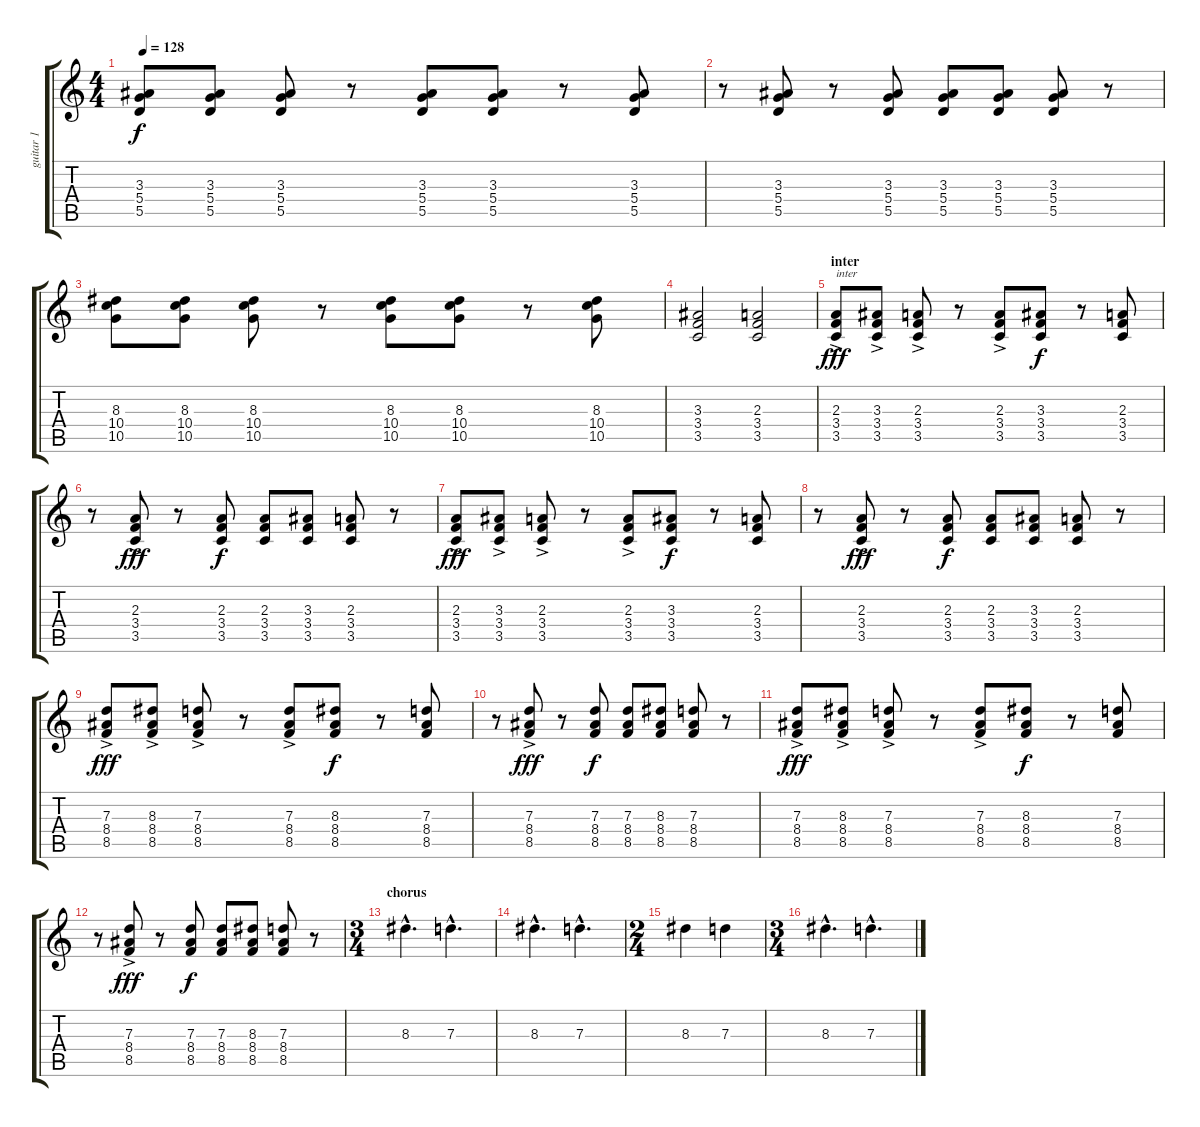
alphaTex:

\track ("guitar 1" "guitar 1") {instrument distortionguitar}
\staff {score tabs}
\tuning (E4 B3 G3 D3 A2 E2) {hide}
\ts (4 4)
\tempo 128
\clef g2
\ks c
(3.3 5.4 5.5).8{dy f} (3.3 5.4 5.5).8 (3.3 5.4 5.5).8 r.8 (3.3 5.4 5.5).8 (3.3 5.4 5.5).8 r.8 (3.3 5.4 5.5).8 |
r.8 (3.3 5.4 5.5).8 r.8 (3.3 5.4 5.5).8 (3.3 5.4 5.5).8 (3.3 5.4 5.5).8 (3.3 5.4 5.5).8 r.8 |
(8.3 10.4 10.5).8 (8.3 10.4 10.5).8 (8.3 10.4 10.5).8 r.8 (8.3 10.4 10.5).8 (8.3 10.4 10.5).8 r.8 (8.3 10.4 10.5).8 |
(3.3 3.4 3.5).2 (2.3 3.4 3.5).2 |
\section ("" "inter")
(2.3{ac} 3.4 3.5).8{txt "inter" dy fff} (3.3{ac} 3.4 3.5).8 (2.3{ac} 3.4 3.5).8 r.8 (2.3{ac} 3.4 3.5).8 (3.3 3.4 3.5).8{dy f} r.8 (2.3 3.4 3.5).8 |
r.8 (2.3{ac} 3.4 3.5).8{dy fff} r.8 (2.3 3.4 3.5).8{dy f} (2.3 3.4 3.5).8 (3.3 3.4 3.5).8 (2.3 3.4 3.5).8 r.8 |
(2.3{ac} 3.4 3.5).8{dy fff} (3.3{ac} 3.4 3.5).8 (2.3{ac} 3.4 3.5).8 r.8 (2.3{ac} 3.4 3.5).8 (3.3 3.4 3.5).8{dy f} r.8 (2.3 3.4 3.5).8 |
r.8 (2.3{ac} 3.4 3.5).8{dy fff} r.8 (2.3 3.4 3.5).8{dy f} (2.3 3.4 3.5).8 (3.3 3.4 3.5).8 (2.3 3.4 3.5).8 r.8 |
(7.3{ac} 8.4 8.5).8{dy fff} (8.3{ac} 8.4 8.5).8 (7.3{ac} 8.4 8.5).8 r.8 (7.3{ac} 8.4 8.5).8 (8.3 8.4 8.5).8{dy f} r.8 (7.3 8.4 8.5).8 |
r.8 (7.3{ac} 8.4 8.5).8{dy fff} r.8 (7.3 8.4 8.5).8{dy f} (7.3 8.4 8.5).8 (8.3 8.4 8.5).8 (7.3 8.4 8.5).8 r.8 |
(7.3{ac} 8.4 8.5).8{dy fff} (8.3{ac} 8.4 8.5).8 (7.3{ac} 8.4 8.5).8 r.8 (7.3{ac} 8.4 8.5).8 (8.3 8.4 8.5).8{dy f} r.8 (7.3 8.4 8.5).8 |
r.8 (7.3{ac} 8.4 8.5).8{dy fff} r.8 (7.3 8.4 8.5).8{dy f} (7.3 8.4 8.5).8 (8.3 8.4 8.5).8 (7.3 8.4 8.5).8 r.8 |
\ts (3 4)
\section ("" "chorus")
8.3{hac}.4{d} 7.3{hac}.4{d} |
8.3{hac}.4{d} 7.3{hac}.4{d} |
\ts (2 4)
8.3.4 7.3.4 |
\ts (3 4)
8.3{hac}.4{d} 7.3{hac}.4{d}
